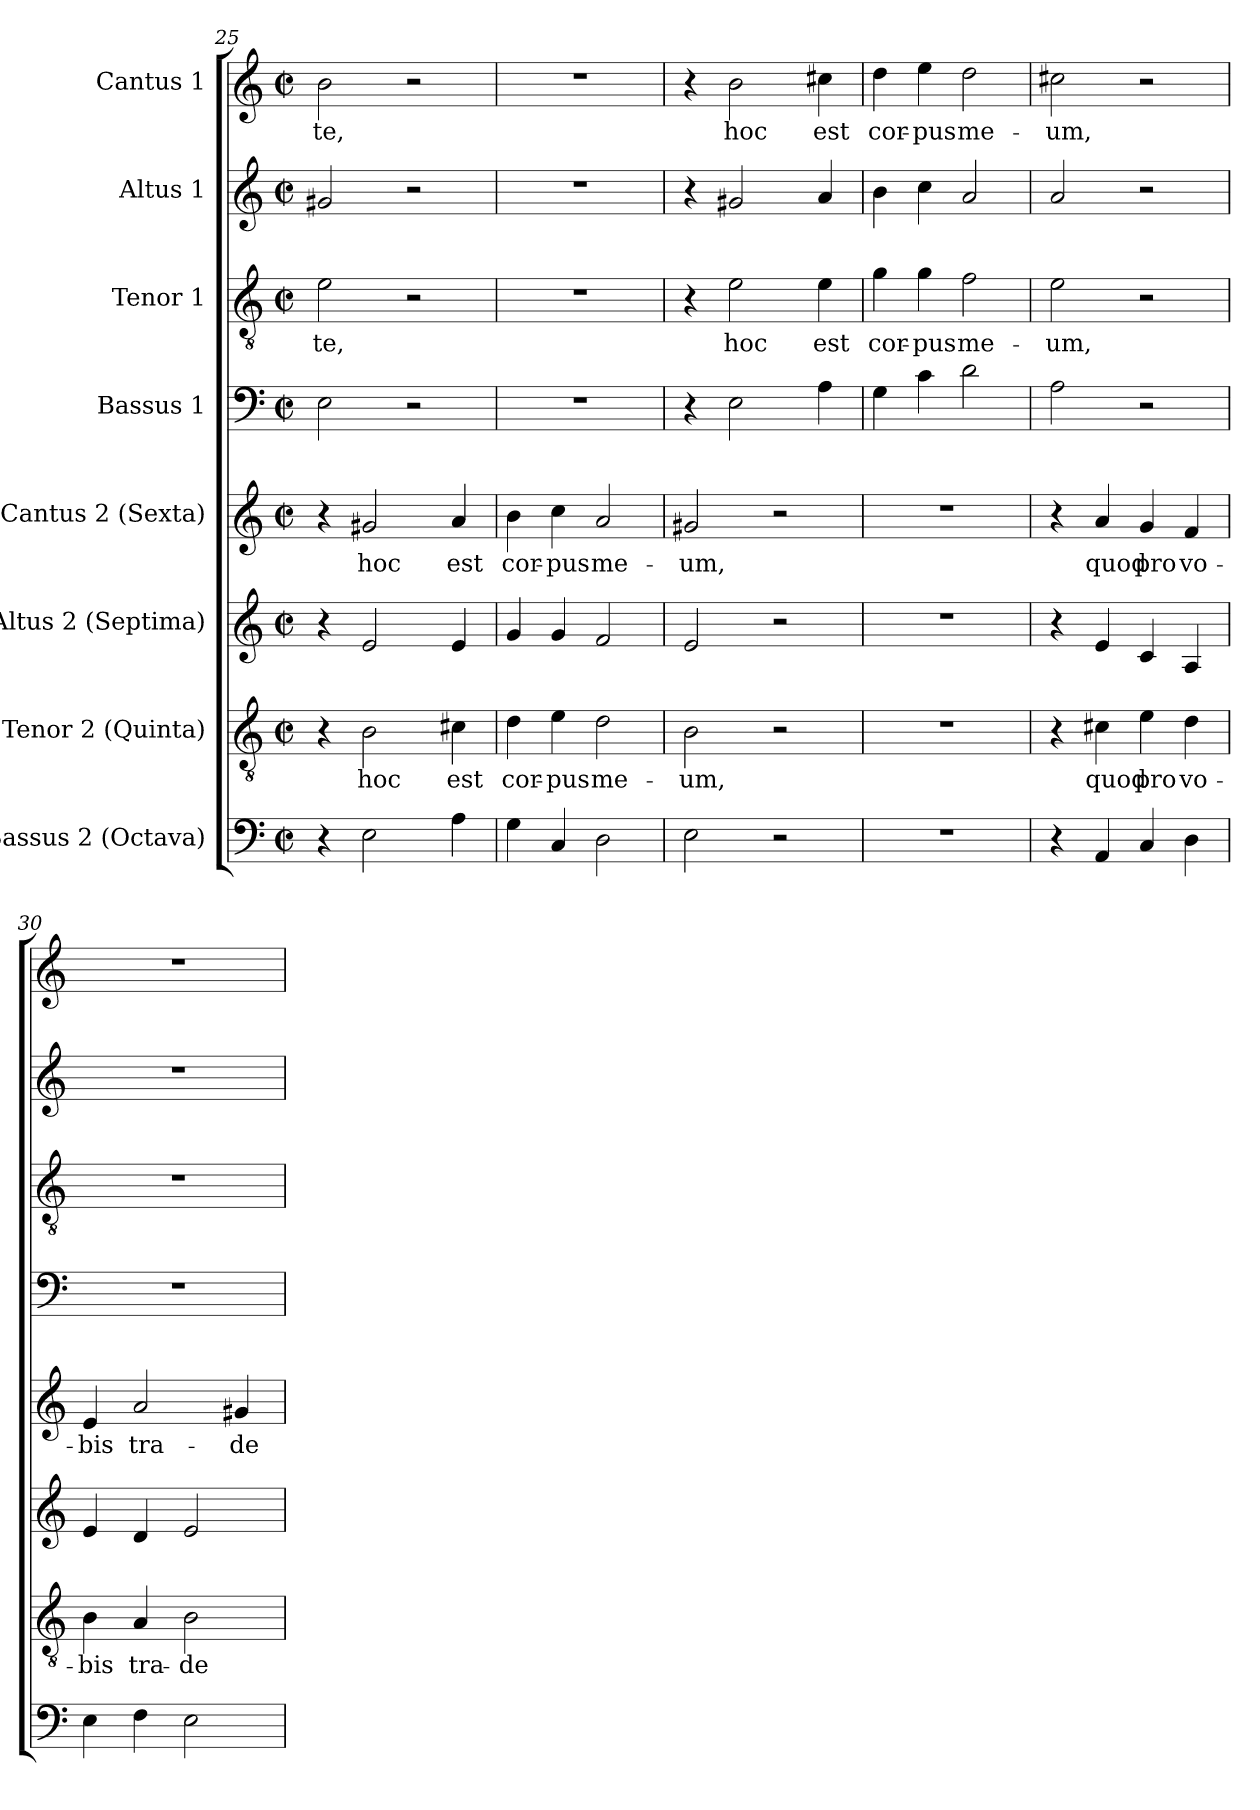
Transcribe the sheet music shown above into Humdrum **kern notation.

**kern	**kern	**text	**kern	**kern	**text	**kern	**kern	**text	**kern	**kern	**text
*part8	*part7	*part7	*part6	*part5	*part5	*part4	*part3	*part3	*part2	*part1	*part1
*staff8	*staff7	*staff7	*staff6	*staff5	*staff5	*staff4	*staff3	*staff3	*staff2	*staff1	*staff1
*I"Bassus 2 (Octava)	*I"Tenor 2 (Quinta)	*	*I"Altus 2 (Septima)	*I"Cantus 2 (Sexta)	*	*I"Bassus 1	*I"Tenor 1	*	*I"Altus 1	*I"Cantus 1	*
*clefF4	*clefGv2	*	*clefG2	*clefG2	*	*clefF4	*clefGv2	*	*clefG2	*clefG2	*
*k[]	*k[]	*	*k[]	*k[]	*	*k[]	*k[]	*	*k[]	*k[]	*
*M2/2	*M2/2	*	*M2/2	*M2/2	*	*M2/2	*M2/2	*	*M2/2	*M2/2	*
*met(c|)	*met(c|)	*	*met(c|)	*met(c|)	*	*met(c|)	*met(c|)	*	*met(c|)	*met(c|)	*
=25	=25	=25	=25	=25	=25	=25	=25	=25	=25	=25	=25
!	!	!	!	!	!	!	!	!LO:LY:b	!	!	!LO:LY:b
4r	4r	.	4r	4r	.	2E\	2e\	-te,	2g#X/	2b\	-te,
!	!	!LO:LY:b	!	!	!LO:LY:b	!	!	!	!	!	!
2E\	2B\	hoc	2e/	2g#X/	hoc	.	.	.	.	.	.
.	.	.	.	.	.	2r	2r	.	2r	2r	.
!	!	!LO:LY:b	!	!	!LO:LY:b	!	!	!	!	!	!
4A\	4c#X\	est	4e/	4a/	est	.	.	.	.	.	.
=26	=26	=26	=26	=26	=26	=26	=26	=26	=26	=26	=26
!	!	!LO:LY:b	!	!	!LO:LY:b	!	!	!	!	!	!
4G\	4d\	cor-	4g/	4b\	cor-	1r	1r	.	1r	1r	.
!	!	!LO:LY:b	!	!	!LO:LY:b	!	!	!	!	!	!
4C/	4e\	-pus	4g/	4cc\	-pus	.	.	.	.	.	.
!	!	!LO:LY:b	!	!	!LO:LY:b	!	!	!	!	!	!
2D\	2d\	me-	2f/	2a/	me-	.	.	.	.	.	.
=27	=27	=27	=27	=27	=27	=27	=27	=27	=27	=27	=27
!	!	!LO:LY:b	!	!	!LO:LY:b	!	!	!	!	!	!
2E\	2B\	-um,	2e/	2g#X/	-um,	4r	4r	.	4r	4r	.
!	!	!	!	!	!	!	!	!LO:LY:b	!	!	!LO:LY:b
.	.	.	.	.	.	2E\	2e\	hoc	2g#X/	2b\	hoc
2r	2r	.	2r	2r	.	.	.	.	.	.	.
!	!	!	!	!	!	!	!	!LO:LY:b	!	!	!LO:LY:b
.	.	.	.	.	.	4A\	4e\	est	4a/	4cc#X\	est
=28	=28	=28	=28	=28	=28	=28	=28	=28	=28	=28	=28
!	!	!	!	!	!	!	!	!LO:LY:b	!	!	!LO:LY:b
1r	1r	.	1r	1r	.	4G\	4g\	cor-	4b\	4dd\	cor-
!	!	!	!	!	!	!	!	!LO:LY:b	!	!	!LO:LY:b
.	.	.	.	.	.	4c\	4g\	-pus	4cc\	4ee\	-pus
!	!	!	!	!	!	!	!	!LO:LY:b	!	!	!LO:LY:b
.	.	.	.	.	.	2d\	2f\	me-	2a/	2dd\	me-
!!LO:PB:g=z
=29	=29	=29	=29	=29	=29	=29	=29	=29	=29	=29	=29
!	!	!	!	!	!	!	!	!LO:LY:b	!	!	!LO:LY:b
4r	4r	.	4r	4r	.	2A\	2e\	-um,	2a/	2cc#X\	-um,
!	!	!LO:LY:b	!	!	!LO:LY:b	!	!	!	!	!	!
4AA/	4c#X\	quod	4e/	4a/	quod	.	.	.	.	.	.
!	!	!LO:LY:b	!	!	!LO:LY:b	!	!	!	!	!	!
4C/	4e\	pro	4c/	4g/	pro	2r	2r	.	2r	2r	.
!	!	!LO:LY:b	!	!	!LO:LY:b	!	!	!	!	!	!
4D\	4d\	vo-	4A/	4f/	vo-	.	.	.	.	.	.
=30	=30	=30	=30	=30	=30	=30	=30	=30	=30	=30	=30
!	!	!LO:LY:b	!	!	!LO:LY:b	!	!	!	!	!	!
4E\	4B\	-bis	4e/	4e/	-bis	1r	1r	.	1r	1r	.
!	!	!LO:LY:b	!	!	!LO:LY:b	!	!	!	!	!	!
4F\	4A/	tra-	4d/	2a/	tra-	.	.	.	.	.	.
!	!	!LO:LY:b	!	!	!	!	!	!	!	!	!
2E\	2B\	-de-	2e/	.	.	.	.	.	.	.	.
!	!	!	!	!	!LO:LY:b	!	!	!	!	!	!
.	.	.	.	4g#X/	-de-	.	.	.	.	.	.
=	=	=	=	=	=	=	=	=	=	=	=
*-	*-	*-	*-	*-	*-	*-	*-	*-	*-	*-	*-
